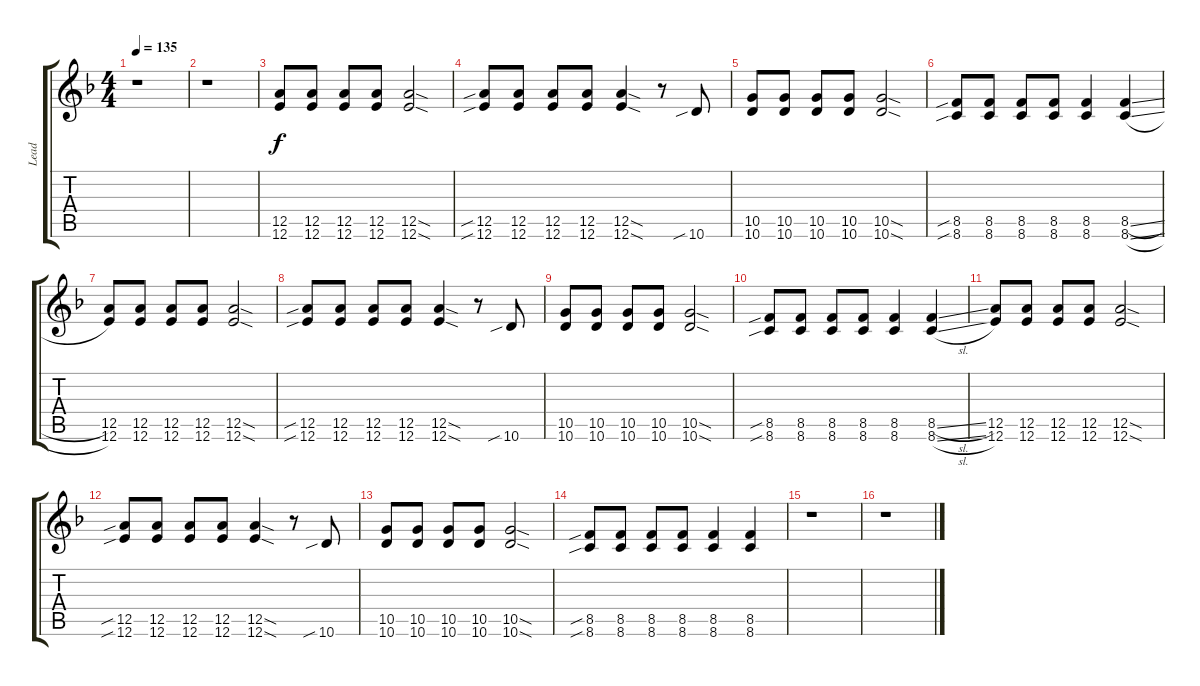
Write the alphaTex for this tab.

\track ("Lead" "Lead") {instrument distortionguitar}
\staff {score tabs}
\tuning (E4 B3 G3 D3 A2 E2) {hide}
\ts (4 4)
\tempo 135
\clef g2
\ks f
r.1{dy f} |
r.1 |
(12.5 12.6).8 (12.5 12.6).8 (12.5 12.6).8 (12.5 12.6).8 (12.5{sod} 12.6{sod}).2 |
(12.5{sib} 12.6{sib}).8 (12.5 12.6).8 (12.5 12.6).8 (12.5 12.6).8 (12.5{sod} 12.6{sod}).4 r.8 10.6{sib}.8 |
(10.5 10.6).8 (10.5 10.6).8 (10.5 10.6).8 (10.5 10.6).8 (10.5{sod} 10.6{sod}).2 |
(8.5{sib} 8.6{sib}).8 (8.5 8.6).8 (8.5 8.6).8 (8.5 8.6).8 (8.5 8.6).4 (8.5{sl} 8.6{sl}).4 |
(12.5 12.6).8 (12.5 12.6).8 (12.5 12.6).8 (12.5 12.6).8 (12.5{sod} 12.6{sod}).2 |
(12.5{sib} 12.6{sib}).8 (12.5 12.6).8 (12.5 12.6).8 (12.5 12.6).8 (12.5{sod} 12.6{sod}).4 r.8 10.6{sib}.8 |
(10.5 10.6).8 (10.5 10.6).8 (10.5 10.6).8 (10.5 10.6).8 (10.5{sod} 10.6{sod}).2 |
(8.5{sib} 8.6{sib}).8 (8.5 8.6).8 (8.5 8.6).8 (8.5 8.6).8 (8.5 8.6).4 (8.5{sl} 8.6{sl}).4 |
(12.5 12.6).8 (12.5 12.6).8 (12.5 12.6).8 (12.5 12.6).8 (12.5{sod} 12.6{sod}).2 |
(12.5{sib} 12.6{sib}).8 (12.5 12.6).8 (12.5 12.6).8 (12.5 12.6).8 (12.5{sod} 12.6{sod}).4 r.8 10.6{sib}.8 |
(10.5 10.6).8 (10.5 10.6).8 (10.5 10.6).8 (10.5 10.6).8 (10.5{sod} 10.6{sod}).2 |
(8.5{sib} 8.6{sib}).8 (8.5 8.6).8 (8.5 8.6).8 (8.5 8.6).8 (8.5 8.6).4 (8.5 8.6).4 |
r.1 |
r.1
